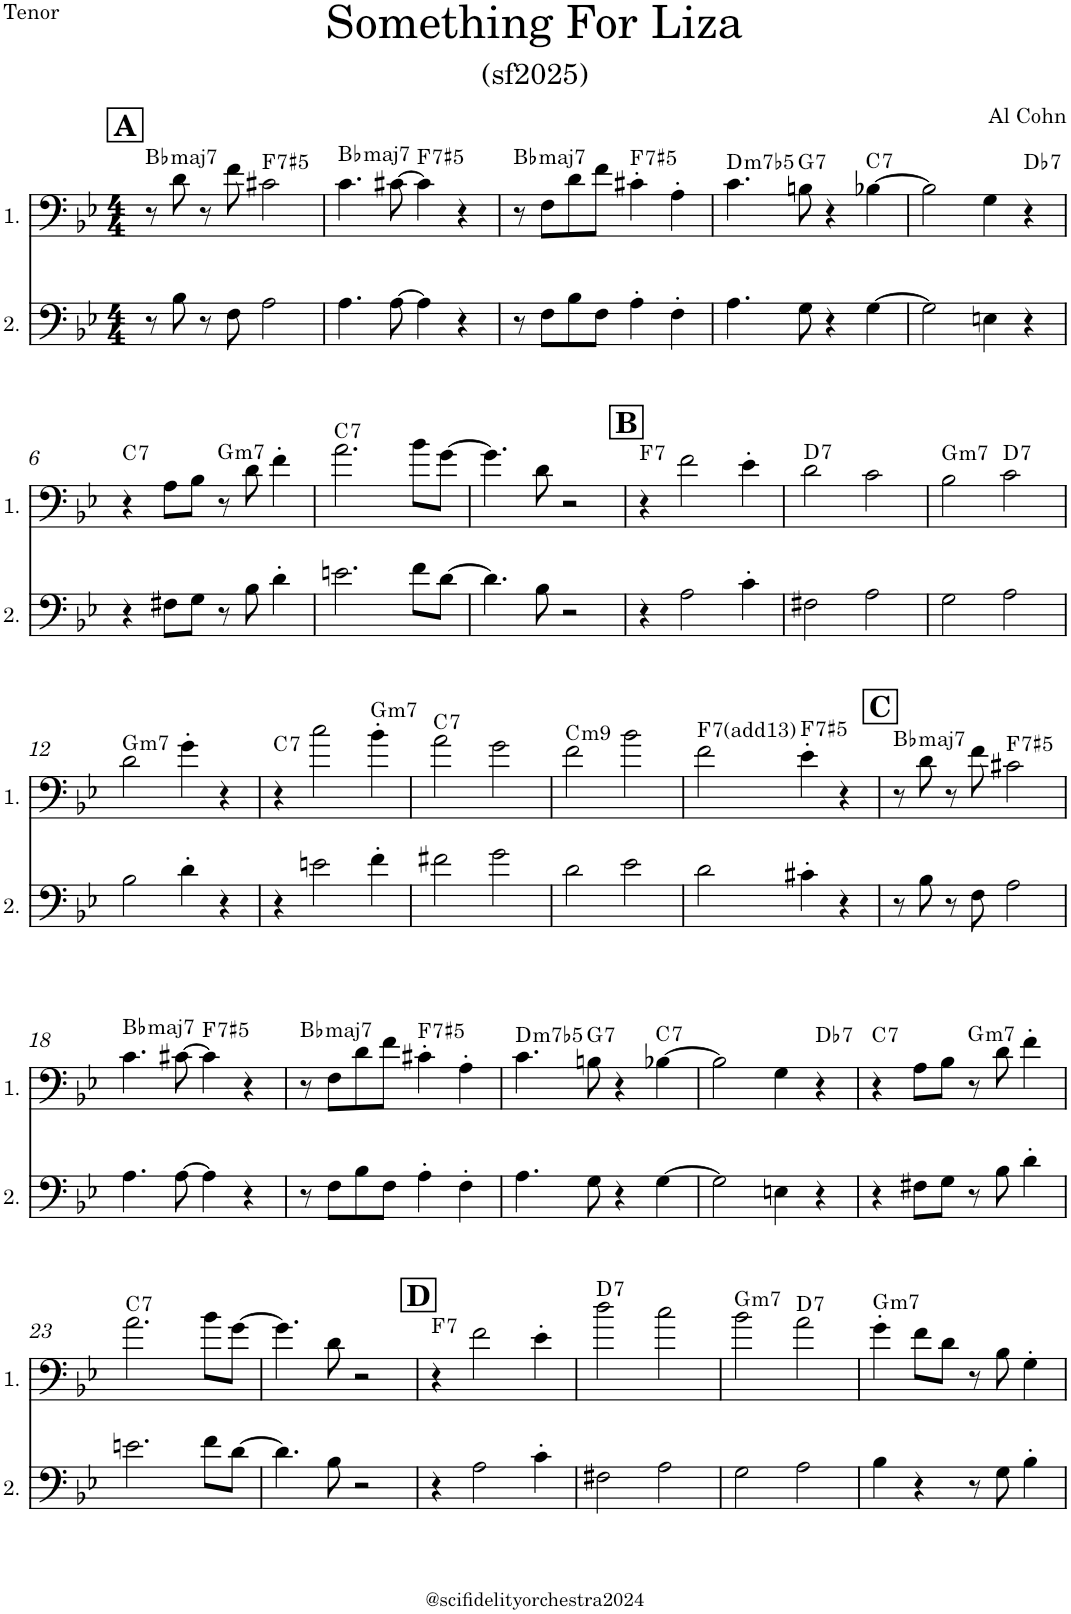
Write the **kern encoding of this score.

**kern	**kern	**harte
*part2	*part1	*part1
*staff2	*staff1	*
*I"2.	*I"1.	*
*clefF4	*clefF4	*
*k[b-e-]	*k[b-e-]	*
*M4/4	*M4/4	*
!!LO:REH:place=s1:a:B:cj:fs=14:t=A
=1	=1	=1
!	!	!LO:H:kt=maj7
8r	8r	Bb:maj7
8B-\	8d\	.
8r	8r	.
8F\	8f\	.
!	!	!LO:H:kt=7
2A\	2c#X\	F:(3,#5,b7)
=2	=2	=2
!	!	!LO:H:kt=maj7
4.A\	4.c\	Bb:maj7
[8A\	[8c#X\	.
!	!	!LO:H:kt=7
4A\]	4c#\]	F:(3,#5,b7)
4r	4r	.
=3	=3	=3
!	!	!LO:H:kt=maj7
8r	8r	Bb:maj7
8F\L	8F\L	.
8B-\	8d\	.
8F\J	8f\J	.
!	!	!LO:H:kt=7
4A'\	4c#X'\	F:(3,#5,b7)
4F'\	4A'\	.
=4	=4	=4
!	!	!LO:H:kt=m7b5
4.A\	4.c\	D:hdim7
!	!	!LO:H:kt=7
8G\	8Bn\	G:7
4r	4r	.
!	!	!LO:H:kt=7
[4G\	[4B-X\	C:7
=5	=5	=5
2G\]	2B-\]	.
4En\	4G\	.
!	!	!LO:H:kt=7
4r	4r	Db:7
!!LO:LB:g=z
=6	=6	=6
!	!	!LO:H:kt=7
4r	4r	C:7
8F#X\L	8A\L	.
8G\J	8B-\J	.
!	!	!LO:H:kt=m7
8r	8r	G:min7
8B-\	8d\	.
4d'\	4f'\	.
=7	=7	=7
!	!	!LO:H:kt=7
2.en\	2.a\	C:7
8f\L	8b-\L	.
[8d\J	[8g\J	.
=8	=8	=8
4.d\]	4.g\]	.
8B-\	8d\	.
2r	2r	.
!!LO:REH:place=s1:a:B:cj:fs=14:t=B
=9	=9	=9
!	!	!LO:H:kt=7
4r	4r	F:7
2A\	2f\	.
4c'\	4e-'\	.
=10	=10	=10
!	!	!LO:H:kt=7
2F#X\	2d\	D:7
2A\	2c\	.
=11	=11	=11
!	!	!LO:H:kt=m7
2G\	2B-\	G:min7
!	!	!LO:H:kt=7
2A\	2c\	D:7
!!LO:LB:g=z
=12	=12	=12
!	!	!LO:H:kt=m7
2B-\	2d\	G:min7
4d'\	4g'\	.
4r	4r	.
=13	=13	=13
!	!	!LO:H:kt=7
4r	4r	C:7
2en\	2cc\	.
!	!	!LO:H:kt=m7
4f'\	4b-'\	G:min7
=14	=14	=14
!	!	!LO:H:kt=7
2f#X\	2a\	C:7
2g\	2g\	.
=15	=15	=15
!	!	!LO:H:kt=m9
2d\	2f\	C:min9
2e-\	2b-\	.
=16	=16	=16
!	!	!LO:H:kt=7
2d\	2f\	F:7(13)
!	!	!LO:H:kt=7
4c#X'\	4e-'\	F:(3,#5,b7)
4r	4r	.
!!LO:REH:place=s1:a:B:cj:fs=14:t=C
=17	=17	=17
!	!	!LO:H:kt=maj7
8r	8r	Bb:maj7
8B-\	8d\	.
8r	8r	.
8F\	8f\	.
!	!	!LO:H:kt=7
2A\	2c#X\	F:(3,#5,b7)
!!LO:LB:g=z
=18	=18	=18
!	!	!LO:H:kt=maj7
4.A\	4.c\	Bb:maj7
[8A\	[8c#X\	.
!	!	!LO:H:kt=7
4A\]	4c#\]	F:(3,#5,b7)
4r	4r	.
=19	=19	=19
!	!	!LO:H:kt=maj7
8r	8r	Bb:maj7
8F\L	8F\L	.
8B-\	8d\	.
8F\J	8f\J	.
!	!	!LO:H:kt=7
4A'\	4c#X'\	F:(3,#5,b7)
4F'\	4A'\	.
=20	=20	=20
!	!	!LO:H:kt=m7b5
4.A\	4.c\	D:hdim7
!	!	!LO:H:kt=7
8G\	8Bn\	G:7
4r	4r	.
!	!	!LO:H:kt=7
[4G\	[4B-X\	C:7
=21	=21	=21
2G\]	2B-\]	.
4En\	4G\	.
!	!	!LO:H:kt=7
4r	4r	Db:7
=22	=22	=22
!	!	!LO:H:kt=7
4r	4r	C:7
8F#X\L	8A\L	.
8G\J	8B-\J	.
!	!	!LO:H:kt=m7
8r	8r	G:min7
8B-\	8d\	.
4d'\	4f'\	.
!!LO:LB:g=z
=23	=23	=23
!	!	!LO:H:kt=7
2.en\	2.a\	C:7
8f\L	8b-\L	.
[8d\J	[8g\J	.
=24	=24	=24
4.d\]	4.g\]	.
8B-\	8d\	.
2r	2r	.
!!LO:REH:place=s1:a:B:cj:fs=14:t=D
=25	=25	=25
!	!	!LO:H:kt=7
4r	4r	F:7
2A\	2f\	.
4c'\	4e-'\	.
=26	=26	=26
!	!	!LO:H:kt=7
2F#X\	2dd\	D:7
2A\	2cc\	.
=27	=27	=27
!	!	!LO:H:kt=m7
2G\	2b-\	G:min7
!	!	!LO:H:kt=7
2A\	2a\	D:7
=28	=28	=28
!	!	!LO:H:kt=m7
4B-\	4g'\	G:min7
4r	8f\L	.
.	8d\J	.
8r	8r	.
8G\	8B-\	.
4B-'\	4G'\	.
=	=	=
*-	*-	*-
